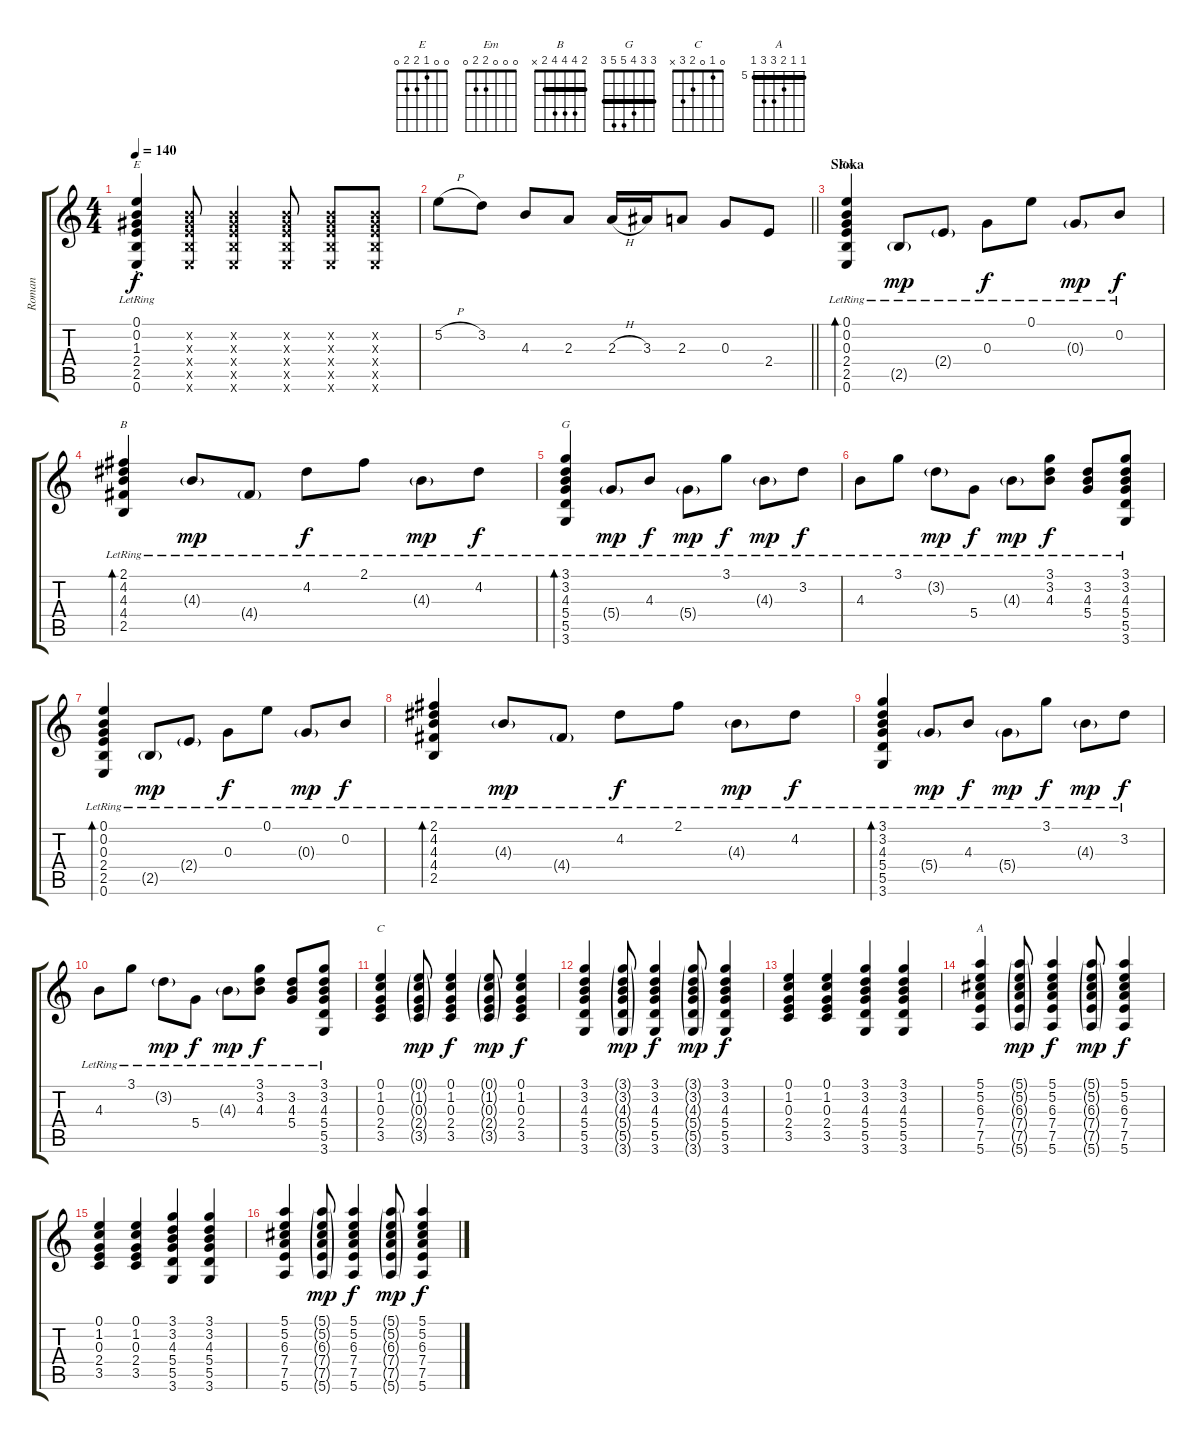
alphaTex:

\track ("Roman" "Roman") {instrument electricguitarclean}
\staff {score tabs}
\tuning (E4 B3 G3 D3 A2 E2) {hide}
\chord ("E" 0 0 1 2 2 0)
\chord ("Em" 0 0 0 2 2 0)
\chord ("B" 2 4 4 4 2 x) {barre 2}
\chord ("G" 3 3 4 5 5 3) {barre 3}
\chord ("C" 0 1 0 2 3 x)
\chord ("A" 5 5 6 7 7 5) {firstfret 5 barre 5}
\ts (4 4)
\tempo 140
\clef g2
\ks c
(0.1{st} 0.2{st} 1.3{st} 2.4{st lr} 2.5{st lr} 0.6{st lr}).4{ch "E" dy f} (0.2{x} 1.3{x} 2.4{x} 2.5{x} 0.6{x}).8 (0.2{x} 1.3{x} 2.4{x} 2.5{x} 0.6{x}).4 (0.2{x} 1.3{x} 2.4{x} 2.5{x} 0.6{x}).8 (0.2{x} 1.3{x} 2.4{x} 2.5{x} 0.6{x}).8 (0.2{x} 1.3{x} 2.4{x} 2.5{x} 0.6{x}).8 |
\barLineRight lightlight
5.2{h}.8 3.2.8 4.3.8 2.3.8 2.3{h}.16 3.3.16 2.3.8 0.3.8 2.4.8 |
\section ("" "Sloka")
(0.1{lr} 0.2{lr} 0.3{lr} 2.4{lr} 2.5{lr} 0.6{lr}).4{bd 60 ch "Em"} 2.5{g lr}.8{dy mp} 2.4{g lr}.8 0.3{lr}.8{dy f} 0.1{lr}.8 0.3{g lr}.8{dy mp} 0.2{lr}.8{dy f} |
(2.1{lr} 4.2{lr} 4.3{lr} 4.4{lr} 2.5{lr}).4{bd 60 ch "B"} 4.3{g lr}.8{dy mp} 4.4{g lr}.8 4.2{lr}.8{dy f} 2.1{lr}.8 4.3{g lr}.8{dy mp} 4.2{lr}.8{dy f} |
(3.1{lr} 3.2{lr} 4.3{lr} 5.4{lr} 5.5{lr} 3.6{lr}).4{bd 60 ch "G"} 5.4{g lr}.8{dy mp} 4.3{lr}.8{dy f} 5.4{g lr}.8{dy mp} 3.1{lr}.8{dy f} 4.3{g lr}.8{dy mp} 3.2{lr}.8{dy f} |
4.3{lr}.8 3.1{lr}.8 3.2{g lr}.8{dy mp} 5.4{lr}.8{dy f} 4.3{g lr}.8{dy mp} (3.1{lr} 3.2{lr} 4.3{lr}).8{dy f} (3.2{lr} 4.3{lr} 5.4{lr}).8 (3.1{lr} 3.2{lr} 4.3{lr} 5.4{lr} 5.5{lr} 3.6{lr}).8 |
(0.1{lr} 0.2{lr} 0.3{lr} 2.4{lr} 2.5{lr} 0.6{lr}).4{bd 60} 2.5{g lr}.8{dy mp} 2.4{g lr}.8 0.3{lr}.8{dy f} 0.1{lr}.8 0.3{g lr}.8{dy mp} 0.2{lr}.8{dy f} |
(2.1{lr} 4.2{lr} 4.3{lr} 4.4{lr} 2.5{lr}).4{bd 60} 4.3{g lr}.8{dy mp} 4.4{g lr}.8 4.2{lr}.8{dy f} 2.1{lr}.8 4.3{g lr}.8{dy mp} 4.2{lr}.8{dy f} |
(3.1{lr} 3.2{lr} 4.3{lr} 5.4{lr} 5.5{lr} 3.6{lr}).4{bd 60} 5.4{g lr}.8{dy mp} 4.3{lr}.8{dy f} 5.4{g lr}.8{dy mp} 3.1{lr}.8{dy f} 4.3{g lr}.8{dy mp} 3.2{lr}.8{dy f} |
4.3{lr}.8 3.1{lr}.8 3.2{g lr}.8{dy mp} 5.4{lr}.8{dy f} 4.3{g lr}.8{dy mp} (3.1{lr} 3.2{lr} 4.3{lr}).8{dy f} (3.2{lr} 4.3{lr} 5.4{lr}).8 (3.1{lr} 3.2{lr} 4.3{lr} 5.4{lr} 5.5{lr} 3.6{lr}).8 |
(0.1 1.2 0.3 2.4 3.5).4{ch "C"} (0.1{g} 1.2{g} 0.3{g} 2.4{g} 3.5{g}).8{dy mp} (0.1 1.2 0.3 2.4 3.5).4{dy f} (0.1{g} 1.2{g} 0.3{g} 2.4{g} 3.5{g}).8{dy mp} (0.1 1.2 0.3 2.4 3.5).4{dy f} |
(3.1 3.2 4.3 5.4 5.5 3.6).4 (3.1{g} 3.2{g} 4.3{g} 5.4{g} 5.5{g} 3.6{g}).8{dy mp} (3.1 3.2 4.3 5.4 5.5 3.6).4{dy f} (3.1{g} 3.2{g} 4.3{g} 5.4{g} 5.5{g} 3.6{g}).8{dy mp} (3.1 3.2 4.3 5.4 5.5 3.6).4{dy f} |
(0.1 1.2 0.3 2.4 3.5).4 (0.1 1.2 0.3 2.4 3.5).4 (3.1 3.2 4.3 5.4 5.5 3.6).4 (3.1 3.2 4.3 5.4 5.5 3.6).4 |
(5.1 5.2 6.3 7.4 7.5 5.6).4{ch "A"} (5.1{g} 5.2{g} 6.3{g} 7.4{g} 7.5{g} 5.6{g}).8{dy mp} (5.1 5.2 6.3 7.4 7.5 5.6).4{dy f} (5.1{g} 5.2{g} 6.3{g} 7.4{g} 7.5{g} 5.6{g}).8{dy mp} (5.1 5.2 6.3 7.4 7.5 5.6).4{dy f} |
(0.1 1.2 0.3 2.4 3.5).4 (0.1 1.2 0.3 2.4 3.5).4 (3.1 3.2 4.3 5.4 5.5 3.6).4 (3.1 3.2 4.3 5.4 5.5 3.6).4 |
(5.1 5.2 6.3 7.4 7.5 5.6).4 (5.1{g} 5.2{g} 6.3{g} 7.4{g} 7.5{g} 5.6{g}).8{dy mp} (5.1 5.2 6.3 7.4 7.5 5.6).4{dy f} (5.1{g} 5.2{g} 6.3{g} 7.4{g} 7.5{g} 5.6{g}).8{dy mp} (5.1 5.2 6.3 7.4 7.5 5.6).4{dy f}
